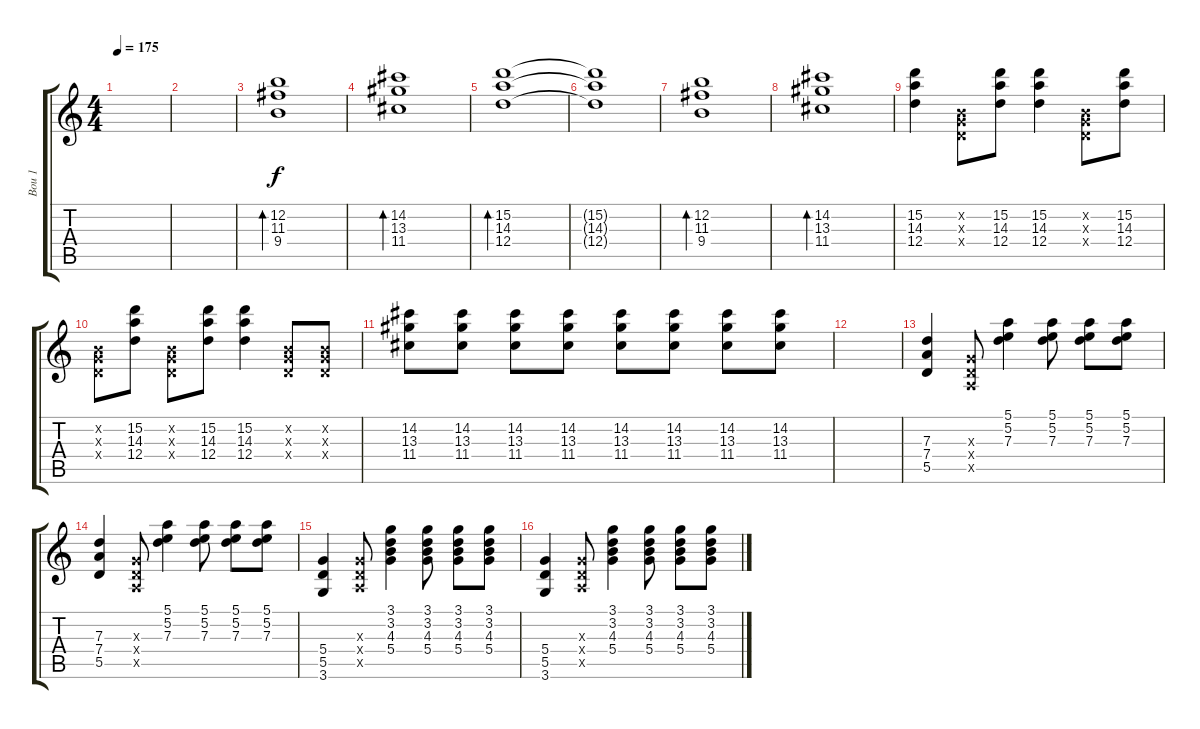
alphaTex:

\track ("Bou 1" "Bou 1") {instrument distortionguitar}
\staff {score tabs}
\tuning (E4 B3 G3 D3 A2 E2) {hide}
\ts (4 4)
\tempo 175
\clef g2
\ks c
|
|
(12.2 11.3 9.4).1{bd 240 volume 11} |
(14.2 13.3 11.4).1{bd 240} |
(15.2 14.3 12.4).1{bd 240} |
(15.2{t} 14.3{t} 12.4{t}).1 |
(12.2 11.3 9.4).1{bd 240} |
(14.2 13.3 11.4).1{bd 240} |
(15.2 14.3 12.4).4 (0.2{x} 0.3{x} 0.4{x}).8 (15.2 14.3 12.4).8 (15.2 14.3 12.4).4 (0.2{x} 0.3{x} 0.4{x}).8 (15.2 14.3 12.4).8 |
(0.2{x} 0.3{x} 0.4{x}).8 (15.2 14.3 12.4).8 (0.2{x} 0.3{x} 0.4{x}).8 (15.2 14.3 12.4).8 (15.2 14.3 12.4).4 (0.2{x} 0.3{x} 0.4{x}).8 (0.2{x} 0.3{x} 0.4{x}).8 |
(14.2 13.3 11.4).8 (14.2 13.3 11.4).8 (14.2 13.3 11.4).8 (14.2 13.3 11.4).8 (14.2 13.3 11.4).8 (14.2 13.3 11.4).8 (14.2 13.3 11.4).8 (14.2 13.3 11.4).8 |
|
(7.3 7.4 5.5).4{volume 13} (0.3{x} 0.4{x} 0.5{x}).8 (5.1 5.2 7.3).4 (5.1 5.2 7.3).8 (5.1 5.2 7.3).8 (5.1 5.2 7.3).8 |
(7.3 7.4 5.5).4 (0.3{x} 0.4{x} 0.5{x}).8 (5.1 5.2 7.3).4 (5.1 5.2 7.3).8 (5.1 5.2 7.3).8 (5.1 5.2 7.3).8 |
(5.4 5.5 3.6).4 (0.3{x} 0.4{x} 0.5{x}).8 (3.1 3.2 4.3 5.4).4 (3.1 3.2 4.3 5.4).8 (3.1 3.2 4.3 5.4).8 (3.1 3.2 4.3 5.4).8 |
(5.4 5.5 3.6).4 (0.3{x} 0.4{x} 0.5{x}).8 (3.1 3.2 4.3 5.4).4 (3.1 3.2 4.3 5.4).8 (3.1 3.2 4.3 5.4).8 (3.1 3.2 4.3 5.4).8
